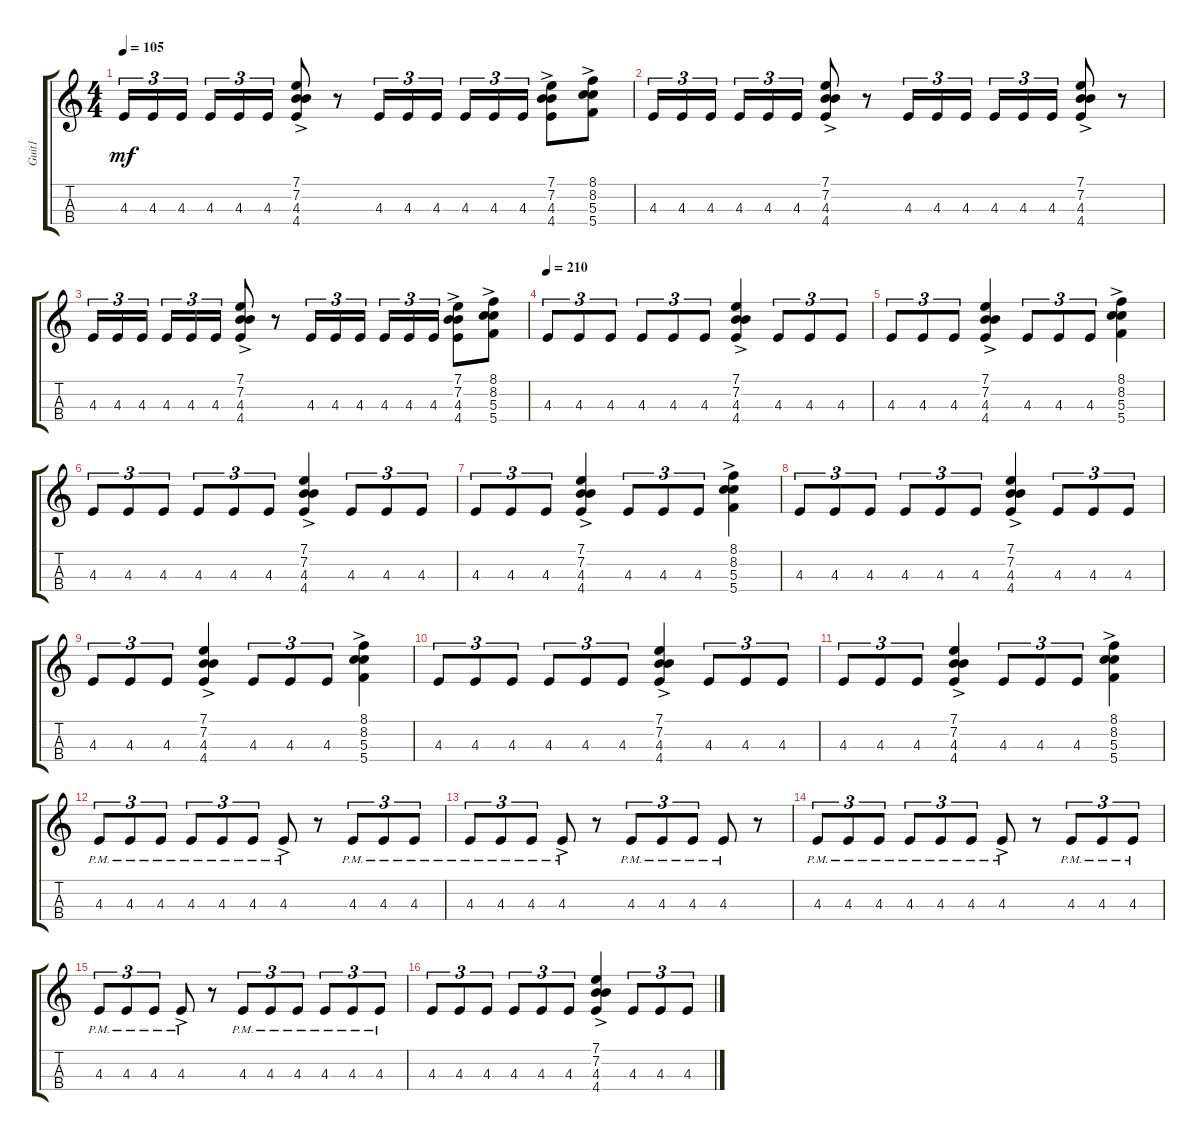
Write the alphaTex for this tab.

\track ("Guit1" "Guit1") {instrument shamisen}
\staff {score tabs}
\tuning (A4 E4 C4 G4) {hide}
\ts (4 4)
\tempo 105
\clef g2
\ks c
4.3.16{tu (3 2) dy mf} 4.3.16{tu (3 2)} 4.3.16{tu (3 2)} 4.3.16{tu (3 2)} 4.3.16{tu (3 2)} 4.3.16{tu (3 2)} (7.1{ac} 7.2{ac} 4.3 4.4).8 r.8 4.3.16{tu (3 2)} 4.3.16{tu (3 2)} 4.3.16{tu (3 2)} 4.3.16{tu (3 2)} 4.3.16{tu (3 2)} 4.3.16{tu (3 2)} (7.1{ac} 7.2{ac} 4.3 4.4).8 (8.1{ac} 8.2{ac} 5.3 5.4).8 |
4.3.16{tu (3 2)} 4.3.16{tu (3 2)} 4.3.16{tu (3 2)} 4.3.16{tu (3 2)} 4.3.16{tu (3 2)} 4.3.16{tu (3 2)} (7.1{ac} 7.2{ac} 4.3 4.4).8 r.8 4.3.16{tu (3 2)} 4.3.16{tu (3 2)} 4.3.16{tu (3 2)} 4.3.16{tu (3 2)} 4.3.16{tu (3 2)} 4.3.16{tu (3 2)} (7.1{ac} 7.2{ac} 4.3 4.4).8 r.8 |
4.3.16{tu (3 2)} 4.3.16{tu (3 2)} 4.3.16{tu (3 2)} 4.3.16{tu (3 2)} 4.3.16{tu (3 2)} 4.3.16{tu (3 2)} (7.1{ac} 7.2{ac} 4.3 4.4).8 r.8 4.3.16{tu (3 2)} 4.3.16{tu (3 2)} 4.3.16{tu (3 2)} 4.3.16{tu (3 2)} 4.3.16{tu (3 2)} 4.3.16{tu (3 2)} (7.1{ac} 7.2{ac} 4.3 4.4).8 (8.1{ac} 8.2{ac} 5.3 5.4).8 |
\tempo 210
4.3.8{tu (3 2)} 4.3.8{tu (3 2)} 4.3.8{tu (3 2)} 4.3.8{tu (3 2)} 4.3.8{tu (3 2)} 4.3.8{tu (3 2)} (7.1{ac} 7.2{ac} 4.3 4.4).4 4.3.8{tu (3 2)} 4.3.8{tu (3 2)} 4.3.8{tu (3 2)} |
4.3.8{tu (3 2)} 4.3.8{tu (3 2)} 4.3.8{tu (3 2)} (7.1{ac} 7.2{ac} 4.3 4.4).4 4.3.8{tu (3 2)} 4.3.8{tu (3 2)} 4.3.8{tu (3 2)} (8.1{ac} 8.2{ac} 5.3 5.4).4 |
4.3.8{tu (3 2)} 4.3.8{tu (3 2)} 4.3.8{tu (3 2)} 4.3.8{tu (3 2)} 4.3.8{tu (3 2)} 4.3.8{tu (3 2)} (7.1{ac} 7.2{ac} 4.3 4.4).4 4.3.8{tu (3 2)} 4.3.8{tu (3 2)} 4.3.8{tu (3 2)} |
4.3.8{tu (3 2)} 4.3.8{tu (3 2)} 4.3.8{tu (3 2)} (7.1{ac} 7.2{ac} 4.3 4.4).4 4.3.8{tu (3 2)} 4.3.8{tu (3 2)} 4.3.8{tu (3 2)} (8.1{ac} 8.2{ac} 5.3 5.4).4 |
4.3.8{tu (3 2)} 4.3.8{tu (3 2)} 4.3.8{tu (3 2)} 4.3.8{tu (3 2)} 4.3.8{tu (3 2)} 4.3.8{tu (3 2)} (7.1{ac} 7.2{ac} 4.3 4.4).4 4.3.8{tu (3 2)} 4.3.8{tu (3 2)} 4.3.8{tu (3 2)} |
4.3.8{tu (3 2)} 4.3.8{tu (3 2)} 4.3.8{tu (3 2)} (7.1{ac} 7.2{ac} 4.3 4.4).4 4.3.8{tu (3 2)} 4.3.8{tu (3 2)} 4.3.8{tu (3 2)} (8.1{ac} 8.2{ac} 5.3 5.4).4 |
4.3.8{tu (3 2)} 4.3.8{tu (3 2)} 4.3.8{tu (3 2)} 4.3.8{tu (3 2)} 4.3.8{tu (3 2)} 4.3.8{tu (3 2)} (7.1{ac} 7.2{ac} 4.3 4.4).4 4.3.8{tu (3 2)} 4.3.8{tu (3 2)} 4.3.8{tu (3 2)} |
4.3.8{tu (3 2)} 4.3.8{tu (3 2)} 4.3.8{tu (3 2)} (7.1{ac} 7.2{ac} 4.3 4.4).4 4.3.8{tu (3 2)} 4.3.8{tu (3 2)} 4.3.8{tu (3 2)} (8.1{ac} 8.2{ac} 5.3 5.4).4 |
4.3{pm}.8{tu (3 2)} 4.3{pm}.8{tu (3 2)} 4.3{pm}.8{tu (3 2)} 4.3{pm}.8{tu (3 2)} 4.3{pm}.8{tu (3 2)} 4.3{pm}.8{tu (3 2)} 4.3{ac pm}.8 r.8 4.3{pm}.8{tu (3 2)} 4.3{pm}.8{tu (3 2)} 4.3{pm}.8{tu (3 2)} |
4.3{pm}.8{tu (3 2)} 4.3{pm}.8{tu (3 2)} 4.3{pm}.8{tu (3 2)} 4.3{ac pm}.8 r.8 4.3{pm}.8{tu (3 2)} 4.3{pm}.8{tu (3 2)} 4.3{pm}.8{tu (3 2)} 4.3{pm}.8 r.8 |
4.3{pm}.8{tu (3 2)} 4.3{pm}.8{tu (3 2)} 4.3{pm}.8{tu (3 2)} 4.3{pm}.8{tu (3 2)} 4.3{pm}.8{tu (3 2)} 4.3{pm}.8{tu (3 2)} 4.3{ac pm}.8 r.8 4.3{pm}.8{tu (3 2)} 4.3{pm}.8{tu (3 2)} 4.3{pm}.8{tu (3 2)} |
4.3{pm}.8{tu (3 2)} 4.3{pm}.8{tu (3 2)} 4.3{pm}.8{tu (3 2)} 4.3{ac pm}.8 r.8 4.3{pm}.8{tu (3 2)} 4.3{pm}.8{tu (3 2)} 4.3{pm}.8{tu (3 2)} 4.3{pm}.8{tu (3 2)} 4.3{pm}.8{tu (3 2)} 4.3{pm}.8{tu (3 2)} |
4.3.8{tu (3 2)} 4.3.8{tu (3 2)} 4.3.8{tu (3 2)} 4.3.8{tu (3 2)} 4.3.8{tu (3 2)} 4.3.8{tu (3 2)} (7.1{ac} 7.2{ac} 4.3 4.4).4 4.3.8{tu (3 2)} 4.3.8{tu (3 2)} 4.3.8{tu (3 2)}
